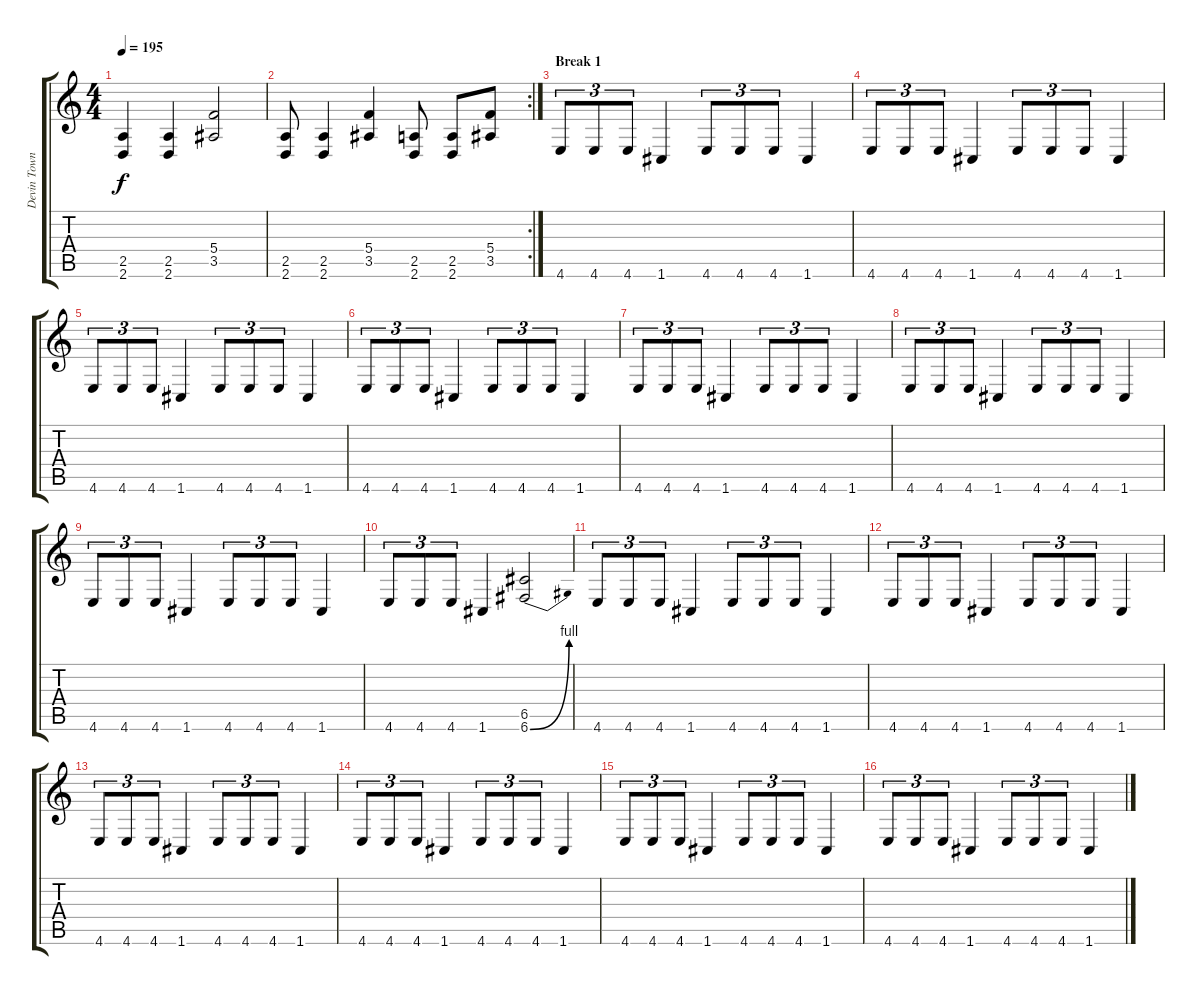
\track ("Devin Townsend" "Devin Town") {instrument overdrivenguitar}
\staff {score tabs}
\tuning (E4 C4 G3 C3 G2 C2) {hide}
\ts (4 4)
\tempo 195
\clef g2
\ks c
(2.5 2.6).4{dy f} (2.5 2.6).4 (5.4 3.5).2 |
\rc 2
(2.5 2.6).8 (2.5 2.6).4 (5.4 3.5).4 (2.5 2.6).8 (2.5 2.6).8 (5.4 3.5).8 |
\section ("" "Break 1")
4.6.8{tu (3 2)} 4.6.8{tu (3 2)} 4.6.8{tu (3 2)} 1.6.4 4.6.8{tu (3 2)} 4.6.8{tu (3 2)} 4.6.8{tu (3 2)} 1.6.4 |
4.6.8{tu (3 2)} 4.6.8{tu (3 2)} 4.6.8{tu (3 2)} 1.6.4 4.6.8{tu (3 2)} 4.6.8{tu (3 2)} 4.6.8{tu (3 2)} 1.6.4 |
4.6.8{tu (3 2)} 4.6.8{tu (3 2)} 4.6.8{tu (3 2)} 1.6.4 4.6.8{tu (3 2)} 4.6.8{tu (3 2)} 4.6.8{tu (3 2)} 1.6.4 |
4.6.8{tu (3 2)} 4.6.8{tu (3 2)} 4.6.8{tu (3 2)} 1.6.4 4.6.8{tu (3 2)} 4.6.8{tu (3 2)} 4.6.8{tu (3 2)} 1.6.4 |
4.6.8{tu (3 2)} 4.6.8{tu (3 2)} 4.6.8{tu (3 2)} 1.6.4 4.6.8{tu (3 2)} 4.6.8{tu (3 2)} 4.6.8{tu (3 2)} 1.6.4 |
4.6.8{tu (3 2)} 4.6.8{tu (3 2)} 4.6.8{tu (3 2)} 1.6.4 4.6.8{tu (3 2)} 4.6.8{tu (3 2)} 4.6.8{tu (3 2)} 1.6.4 |
4.6.8{tu (3 2)} 4.6.8{tu (3 2)} 4.6.8{tu (3 2)} 1.6.4 4.6.8{tu (3 2)} 4.6.8{tu (3 2)} 4.6.8{tu (3 2)} 1.6.4 |
4.6.8{tu (3 2)} 4.6.8{tu (3 2)} 4.6.8{tu (3 2)} 1.6.4 (6.5 6.6{be (bend 0 0 60 4)}).2 |
4.6.8{tu (3 2)} 4.6.8{tu (3 2)} 4.6.8{tu (3 2)} 1.6.4 4.6.8{tu (3 2)} 4.6.8{tu (3 2)} 4.6.8{tu (3 2)} 1.6.4 |
4.6.8{tu (3 2)} 4.6.8{tu (3 2)} 4.6.8{tu (3 2)} 1.6.4 4.6.8{tu (3 2)} 4.6.8{tu (3 2)} 4.6.8{tu (3 2)} 1.6.4 |
4.6.8{tu (3 2)} 4.6.8{tu (3 2)} 4.6.8{tu (3 2)} 1.6.4 4.6.8{tu (3 2)} 4.6.8{tu (3 2)} 4.6.8{tu (3 2)} 1.6.4 |
4.6.8{tu (3 2)} 4.6.8{tu (3 2)} 4.6.8{tu (3 2)} 1.6.4 4.6.8{tu (3 2)} 4.6.8{tu (3 2)} 4.6.8{tu (3 2)} 1.6.4 |
4.6.8{tu (3 2)} 4.6.8{tu (3 2)} 4.6.8{tu (3 2)} 1.6.4 4.6.8{tu (3 2)} 4.6.8{tu (3 2)} 4.6.8{tu (3 2)} 1.6.4 |
4.6.8{tu (3 2)} 4.6.8{tu (3 2)} 4.6.8{tu (3 2)} 1.6.4 4.6.8{tu (3 2)} 4.6.8{tu (3 2)} 4.6.8{tu (3 2)} 1.6.4
